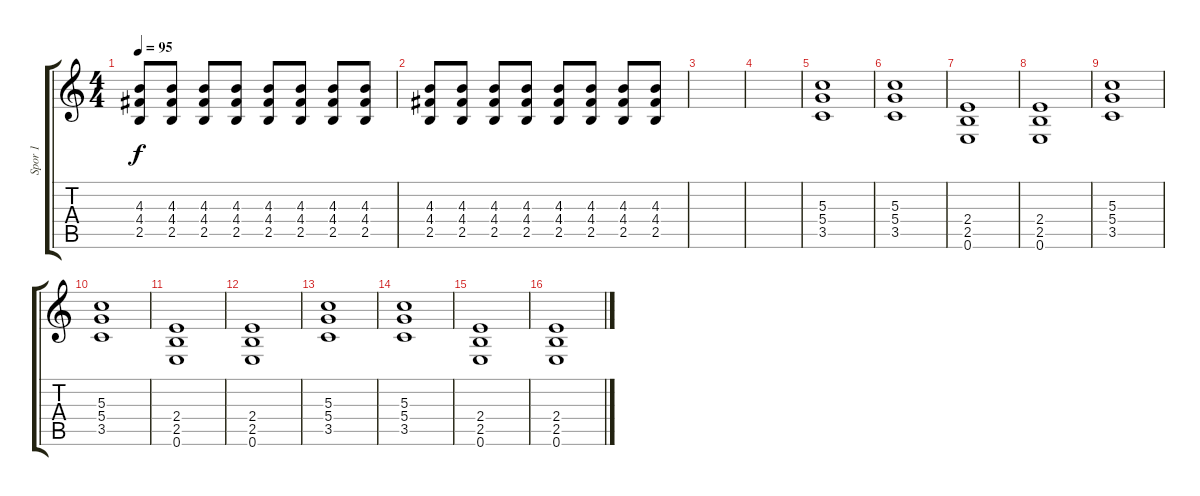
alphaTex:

\track ("Spor 1" "Spor 1") {instrument distortionguitar}
\staff {score tabs}
\tuning (E4 B3 G3 D3 A2 E2) {hide}
\ts (4 4)
\tempo 95
\clef g2
\ks c
(4.3 4.4 2.5).8{dy f} (4.3 4.4 2.5).8 (4.3 4.4 2.5).8 (4.3 4.4 2.5).8 (4.3 4.4 2.5).8 (4.3 4.4 2.5).8 (4.3 4.4 2.5).8 (4.3 4.4 2.5).8 |
(4.3 4.4 2.5).8 (4.3 4.4 2.5).8 (4.3 4.4 2.5).8 (4.3 4.4 2.5).8 (4.3 4.4 2.5).8 (4.3 4.4 2.5).8 (4.3 4.4 2.5).8 (4.3 4.4 2.5).8 |
|
|
(5.3 5.4 3.5).1 |
(5.3 5.4 3.5).1 |
(2.4 2.5 0.6).1 |
(2.4 2.5 0.6).1 |
(5.3 5.4 3.5).1 |
(5.3 5.4 3.5).1 |
(2.4 2.5 0.6).1 |
(2.4 2.5 0.6).1 |
(5.3 5.4 3.5).1 |
(5.3 5.4 3.5).1 |
(2.4 2.5 0.6).1 |
(2.4 2.5 0.6).1
